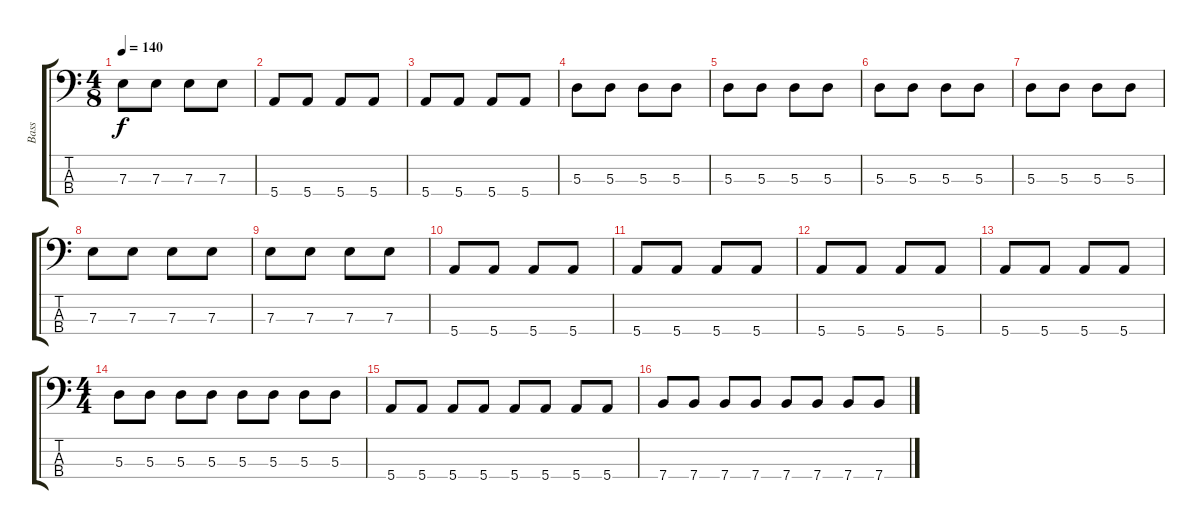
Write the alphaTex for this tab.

\track ("Bass" "Bass") {instrument electricbasspick}
\staff {score tabs}
\tuning (G2 D2 A1 E1) {hide}
\ts (4 8)
\tempo 140
\clef f4
\ks c
7.3.8{dy f} 7.3.8 7.3.8 7.3.8 |
5.4.8 5.4.8 5.4.8 5.4.8 |
5.4.8 5.4.8 5.4.8 5.4.8 |
5.3.8 5.3.8 5.3.8 5.3.8 |
5.3.8 5.3.8 5.3.8 5.3.8 |
5.3.8 5.3.8 5.3.8 5.3.8 |
5.3.8 5.3.8 5.3.8 5.3.8 |
7.3.8 7.3.8 7.3.8 7.3.8 |
7.3.8 7.3.8 7.3.8 7.3.8 |
5.4.8 5.4.8 5.4.8 5.4.8 |
5.4.8 5.4.8 5.4.8 5.4.8 |
5.4.8 5.4.8 5.4.8 5.4.8 |
5.4.8 5.4.8 5.4.8 5.4.8 |
\ts (4 4)
5.3.8 5.3.8 5.3.8 5.3.8 5.3.8 5.3.8 5.3.8 5.3.8 |
5.4.8 5.4.8 5.4.8 5.4.8 5.4.8 5.4.8 5.4.8 5.4.8 |
7.4.8 7.4.8 7.4.8 7.4.8 7.4.8 7.4.8 7.4.8 7.4.8
